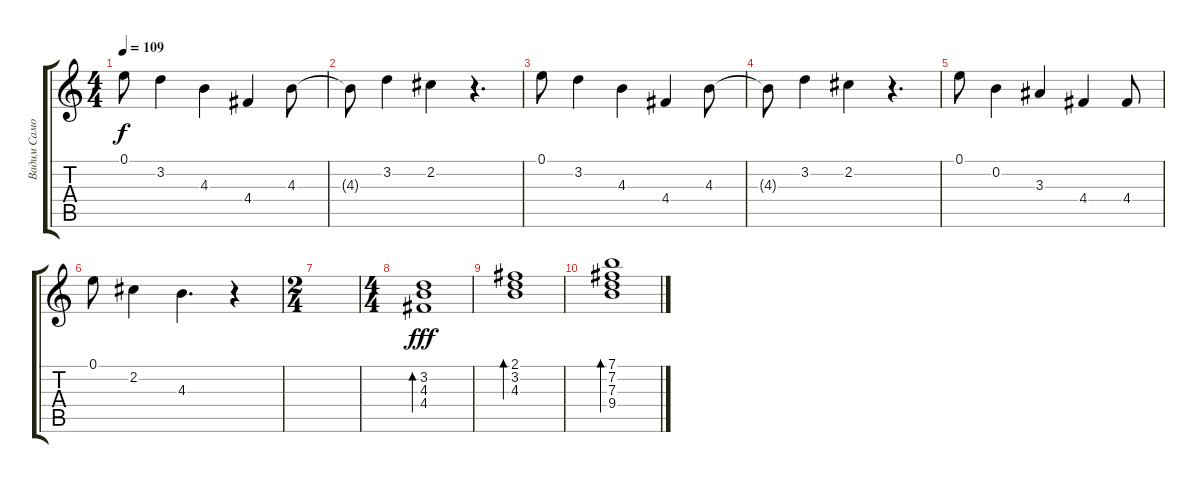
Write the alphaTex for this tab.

\track ("Вадим Самойлов" "Вадим Само") {instrument overdrivenguitar}
\staff {score tabs}
\tuning (E4 B3 G3 D3 A2 E2) {hide}
\ts (4 4)
\tempo 109
\clef g2
\ks c
0.1.8{dy f} 3.2.4 4.3.4 4.4.4 4.3.8 |
4.3{t}.8 3.2.4 2.2.4 r.4{d} |
0.1.8 3.2.4 4.3.4 4.4.4 4.3.8 |
4.3{t}.8 3.2.4 2.2.4 r.4{d} |
0.1.8 0.2.4 3.3.4 4.4.4 4.4.8 |
0.1.8 2.2.4 4.3.4{d} r.4 |
\ts (2 4)
|
\ts (4 4)
(3.2 4.3 4.4).1{bd 240 dy fff volume 16 instrument electricguitarclean} |
(2.1 3.2 4.3).1{bd 240} |
(7.1 7.2 7.3 9.4).1{bd 240}
